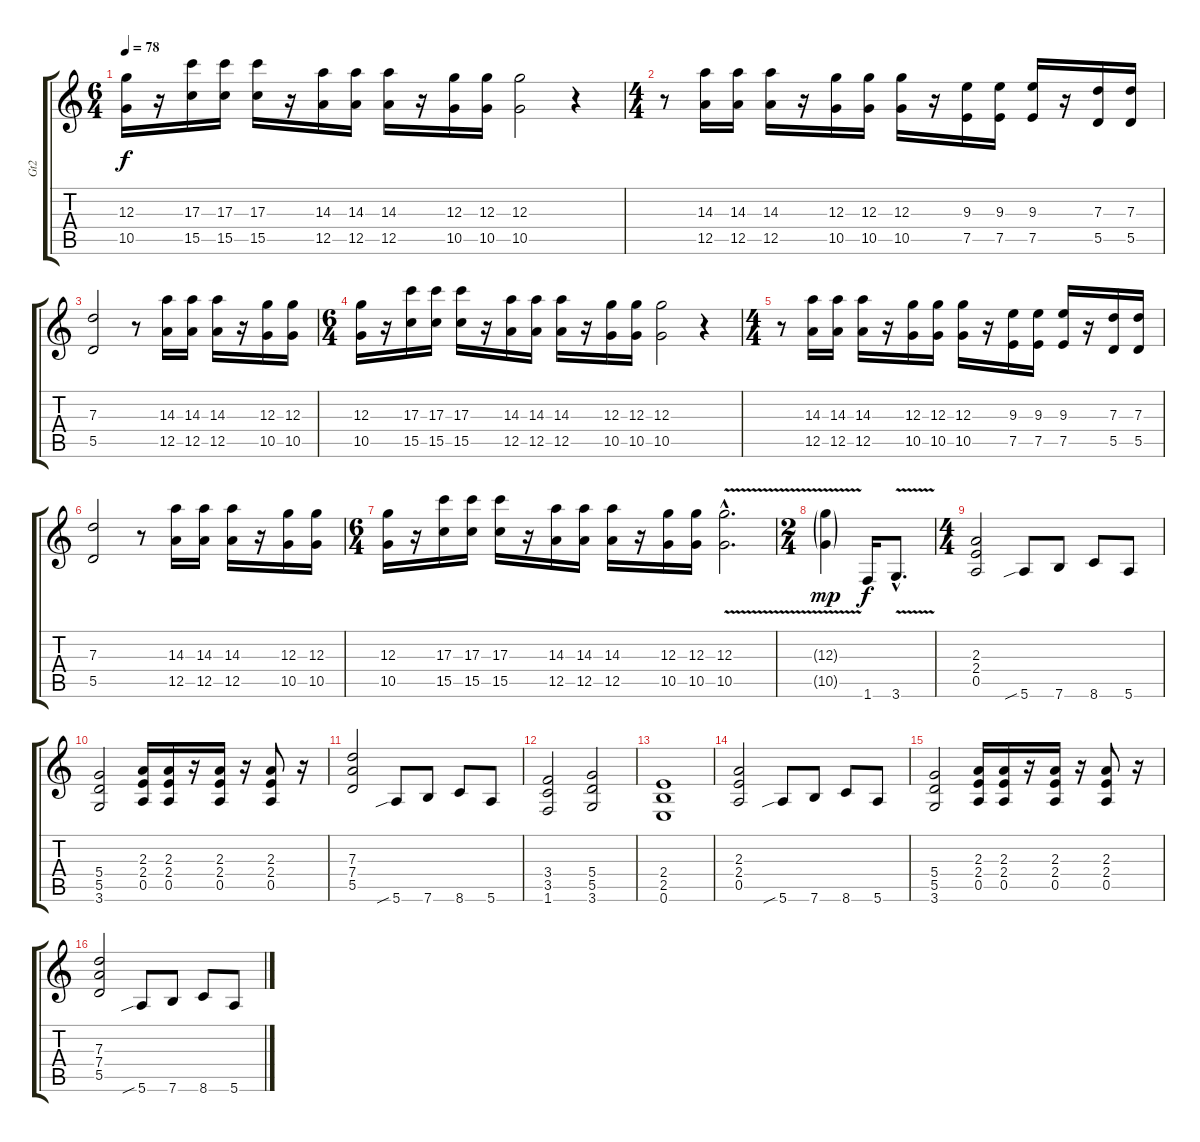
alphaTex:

\track ("Gt2" "Gt2") {instrument overdrivenguitar}
\staff {score tabs}
\tuning (E4 B3 G3 D3 A2 E2) {hide}
\ts (6 4)
\tempo 78
\clef g2
\ks c
(12.3 10.5).16{dy f} r.16 (17.3 15.5).16 (17.3 15.5).16 (17.3 15.5).16 r.16 (14.3 12.5).16 (14.3 12.5).16 (14.3 12.5).16 r.16 (12.3 10.5).16 (12.3 10.5).16 (12.3 10.5).2 r.4 |
\ts (4 4)
r.8 (14.3 12.5).16 (14.3 12.5).16 (14.3 12.5).16 r.16 (12.3 10.5).16 (12.3 10.5).16 (12.3 10.5).16 r.16 (9.3 7.5).16 (9.3 7.5).16 (9.3 7.5).16 r.16 (7.3 5.5).16 (7.3 5.5).16 |
(7.3 5.5).2 r.8 (14.3 12.5).16 (14.3 12.5).16 (14.3 12.5).16 r.16 (12.3 10.5).16 (12.3 10.5).16 |
\ts (6 4)
(12.3 10.5).16 r.16 (17.3 15.5).16 (17.3 15.5).16 (17.3 15.5).16 r.16 (14.3 12.5).16 (14.3 12.5).16 (14.3 12.5).16 r.16 (12.3 10.5).16 (12.3 10.5).16 (12.3 10.5).2 r.4 |
\ts (4 4)
r.8 (14.3 12.5).16 (14.3 12.5).16 (14.3 12.5).16 r.16 (12.3 10.5).16 (12.3 10.5).16 (12.3 10.5).16 r.16 (9.3 7.5).16 (9.3 7.5).16 (9.3 7.5).16 r.16 (7.3 5.5).16 (7.3 5.5).16 |
(7.3 5.5).2 r.8 (14.3 12.5).16 (14.3 12.5).16 (14.3 12.5).16 r.16 (12.3 10.5).16 (12.3 10.5).16 |
\ts (6 4)
(12.3 10.5).16 r.16 (17.3 15.5).16 (17.3 15.5).16 (17.3 15.5).16 r.16 (14.3 12.5).16 (14.3 12.5).16 (14.3 12.5).16 r.16 (12.3 10.5).16 (12.3 10.5).16 (12.3{v hac} 10.5{hac}).2{d} |
\ts (2 4)
(12.3{v g} 10.5{g}).4{dy mp} 1.6.16{dy f} 3.6{v hac}.8{d} |
\ts (4 4)
(2.3 2.4 0.5).2 5.6{sib}.8 7.6.8 8.6.8 5.6.8 |
(5.4 5.5 3.6).2 (2.3 2.4 0.5).16 (2.3 2.4 0.5).16 r.16 (2.3 2.4 0.5).16 r.16 (2.3 2.4 0.5).8 r.16 |
(7.3 7.4 5.5).2 5.6{sib}.8 7.6.8 8.6.8 5.6.8 |
(3.4 3.5 1.6).2 (5.4 5.5 3.6).2 |
(2.4 2.5 0.6).1 |
(2.3 2.4 0.5).2 5.6{sib}.8 7.6.8 8.6.8 5.6.8 |
(5.4 5.5 3.6).2 (2.3 2.4 0.5).16 (2.3 2.4 0.5).16 r.16 (2.3 2.4 0.5).16 r.16 (2.3 2.4 0.5).8 r.16 |
(7.3 7.4 5.5).2 5.6{sib}.8 7.6.8 8.6.8 5.6.8
